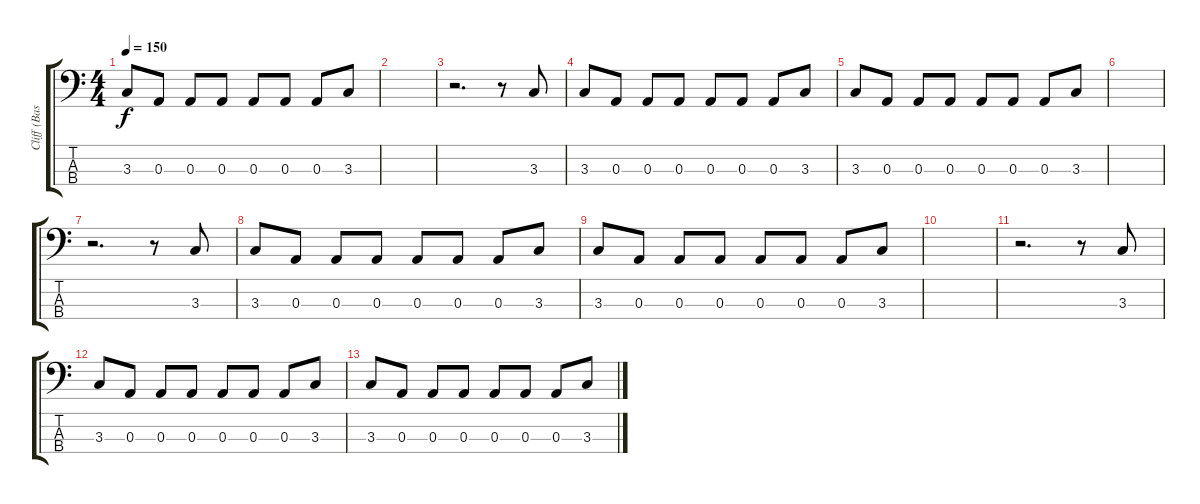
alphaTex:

\track ("Cliff (Bass)" "Cliff (Bas") {instrument electricbassfinger}
\staff {score tabs}
\tuning (G2 D2 A1 E1) {hide}
\ts (4 4)
\tempo 150
\clef f4
\ks c
3.3.8{dy f} 0.3.8 0.3.8 0.3.8 0.3.8 0.3.8 0.3.8 3.3.8 |
|
r.2{d} r.8 3.3.8 |
3.3.8 0.3.8 0.3.8 0.3.8 0.3.8 0.3.8 0.3.8 3.3.8 |
3.3.8 0.3.8 0.3.8 0.3.8 0.3.8 0.3.8 0.3.8 3.3.8 |
|
r.2{d} r.8 3.3.8 |
3.3.8 0.3.8 0.3.8 0.3.8 0.3.8 0.3.8 0.3.8 3.3.8 |
3.3.8 0.3.8 0.3.8 0.3.8 0.3.8 0.3.8 0.3.8 3.3.8 |
|
r.2{d} r.8 3.3.8 |
3.3.8 0.3.8 0.3.8 0.3.8 0.3.8 0.3.8 0.3.8 3.3.8 |
3.3.8 0.3.8 0.3.8 0.3.8 0.3.8 0.3.8 0.3.8 3.3.8
